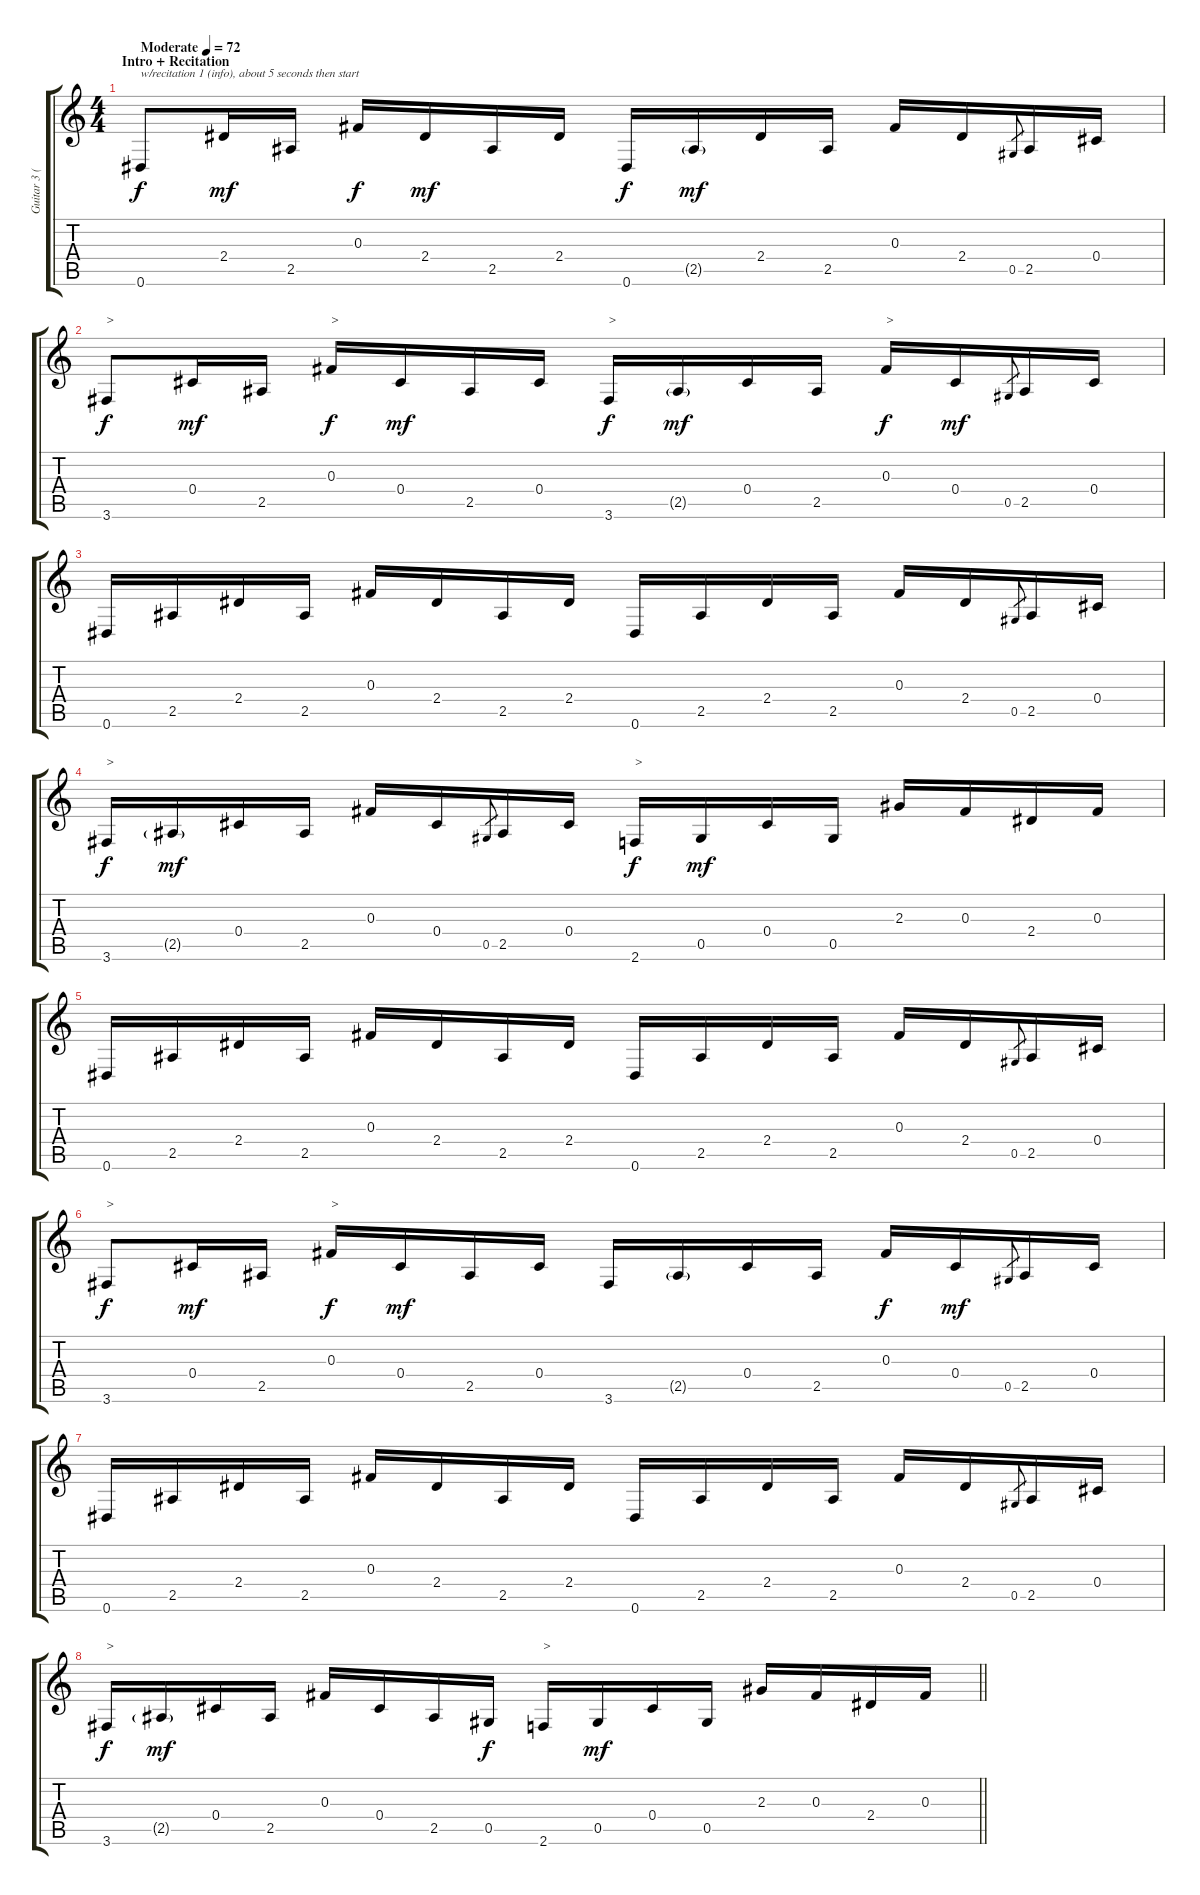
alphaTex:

\track ("Guitar 3 (Slash)" "Guitar 3 (") {instrument acousticguitarsteel}
\staff {score tabs}
\tuning (Eb4 Bb3 Gb3 Db3 Ab2 Eb2) {hide}
\ts (4 4)
\section ("" "Intro + Recitation")
\tempo (72 "Moderate")
\clef g2
\ks c
0.6.8{txt "w/recitation 1 (info), about 5 seconds then start" dy f instrument acousticguitarsteel} 2.4.16{dy mf} 2.5.16 0.3.16{dy f} 2.4.16{dy mf} 2.5.16 2.4.16 0.6.16{dy f} 2.5{g}.16{dy mf} 2.4.16 2.5.16 0.3.16 2.4.16 0.5.8{gr} 2.5.16 0.4.16 |
3.6.8{txt ">" dy f} 0.4.16{dy mf} 2.5.16 0.3.16{txt ">" dy f} 0.4.16{dy mf} 2.5.16 0.4.16 3.6.16{txt ">" dy f} 2.5{g}.16{dy mf} 0.4.16 2.5.16 0.3.16{txt ">" dy f} 0.4.16{dy mf} 0.5.8{gr} 2.5.16 0.4.16 |
0.6.16 2.5.16 2.4.16 2.5.16 0.3.16 2.4.16 2.5.16 2.4.16 0.6.16 2.5.16 2.4.16 2.5.16 0.3.16 2.4.16 0.5.8{gr} 2.5.16 0.4.16 |
3.6.16{txt ">" dy f} 2.5{g}.16{dy mf} 0.4.16 2.5.16 0.3.16 0.4.16 0.5.8{gr} 2.5.16 0.4.16 2.6.16{txt ">" dy f} 0.5.16{dy mf} 0.4.16 0.5.16 2.3.16 0.3.16 2.4.16 0.3.16 |
0.6.16 2.5.16 2.4.16 2.5.16 0.3.16 2.4.16 2.5.16 2.4.16 0.6.16 2.5.16 2.4.16 2.5.16 0.3.16 2.4.16 0.5.8{gr} 2.5.16 0.4.16 |
3.6.8{txt ">" dy f} 0.4.16{dy mf} 2.5.16 0.3.16{txt ">" dy f} 0.4.16{dy mf} 2.5.16 0.4.16 3.6.16 2.5{g}.16 0.4.16 2.5.16 0.3.16{dy f} 0.4.16{dy mf} 0.5.8{gr} 2.5.16 0.4.16 |
0.6.16 2.5.16 2.4.16 2.5.16 0.3.16 2.4.16 2.5.16 2.4.16 0.6.16 2.5.16 2.4.16 2.5.16 0.3.16 2.4.16 0.5.8{gr} 2.5.16 0.4.16 |
\barLineRight lightlight
3.6.16{txt ">" dy f} 2.5{g}.16{dy mf} 0.4.16 2.5.16 0.3.16 0.4.16 2.5.16 0.5.16{dy f} 2.6.16{txt ">"} 0.5.16{dy mf} 0.4.16 0.5.16 2.3.16 0.3.16 2.4.16 0.3.16
